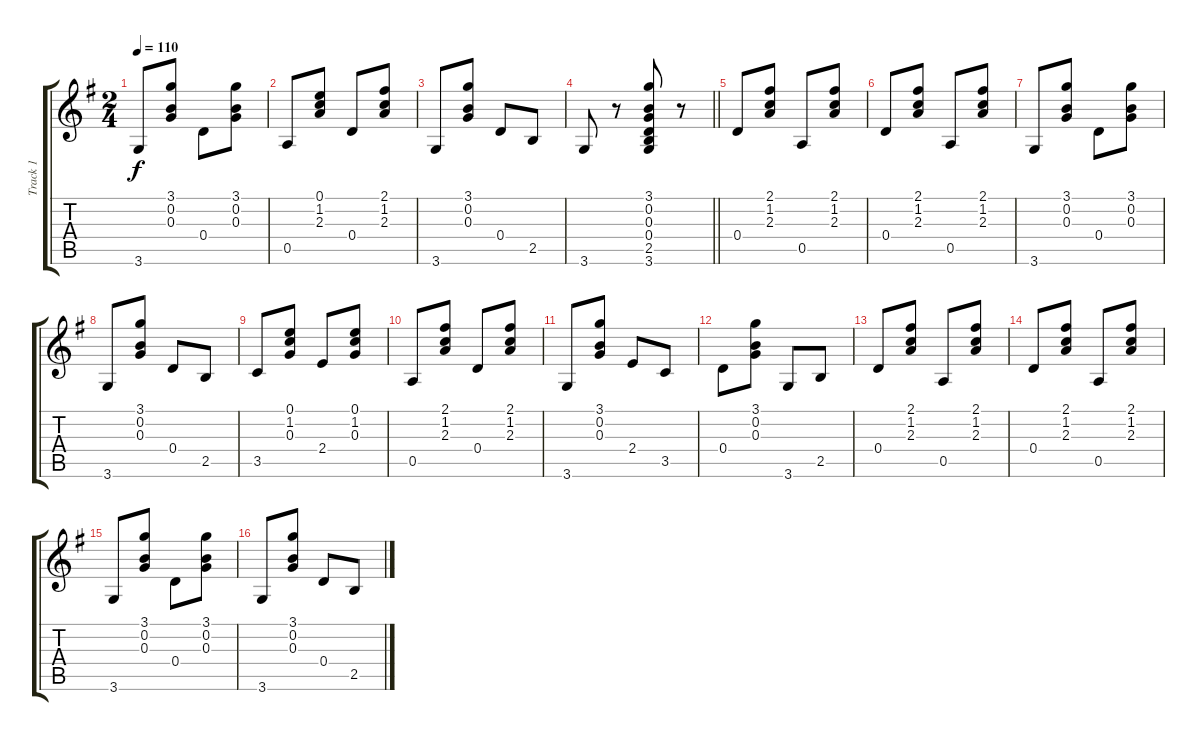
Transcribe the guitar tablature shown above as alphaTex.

\track ("Track 1" "Track 1") {instrument acousticguitarsteel}
\staff {score tabs}
\tuning (E4 B3 G3 D3 A2 E2) {hide}
\ts (2 4)
\tempo 110
\clef g2
\ks g
3.6.8{dy f} (3.1 0.2 0.3).8 0.4.8 (3.1 0.2 0.3).8 |
0.5.8 (0.1 1.2 2.3).8 0.4.8 (2.1 1.2 2.3).8 |
3.6.8 (3.1 0.2 0.3).8 0.4.8 2.5.8 |
\barLineRight lightlight
3.6.8 r.8 (3.1 0.2 0.3 0.4 2.5 3.6).8 r.8 |
0.4.8 (2.1 1.2 2.3).8 0.5.8 (2.1 1.2 2.3).8 |
0.4.8 (2.1 1.2 2.3).8 0.5.8 (2.1 1.2 2.3).8 |
3.6.8 (3.1 0.2 0.3).8 0.4.8 (3.1 0.2 0.3).8 |
3.6.8 (3.1 0.2 0.3).8 0.4.8 2.5.8 |
3.5.8 (0.1 1.2 0.3).8 2.4.8 (0.1 1.2 0.3).8 |
0.5.8 (2.1 1.2 2.3).8 0.4.8 (2.1 1.2 2.3).8 |
3.6.8 (3.1 0.2 0.3).8 2.4.8 3.5.8 |
0.4.8 (3.1 0.2 0.3).8 3.6.8 2.5.8 |
0.4.8 (2.1 1.2 2.3).8 0.5.8 (2.1 1.2 2.3).8 |
0.4.8 (2.1 1.2 2.3).8 0.5.8 (2.1 1.2 2.3).8 |
3.6.8 (3.1 0.2 0.3).8 0.4.8 (3.1 0.2 0.3).8 |
3.6.8 (3.1 0.2 0.3).8 0.4.8 2.5.8
